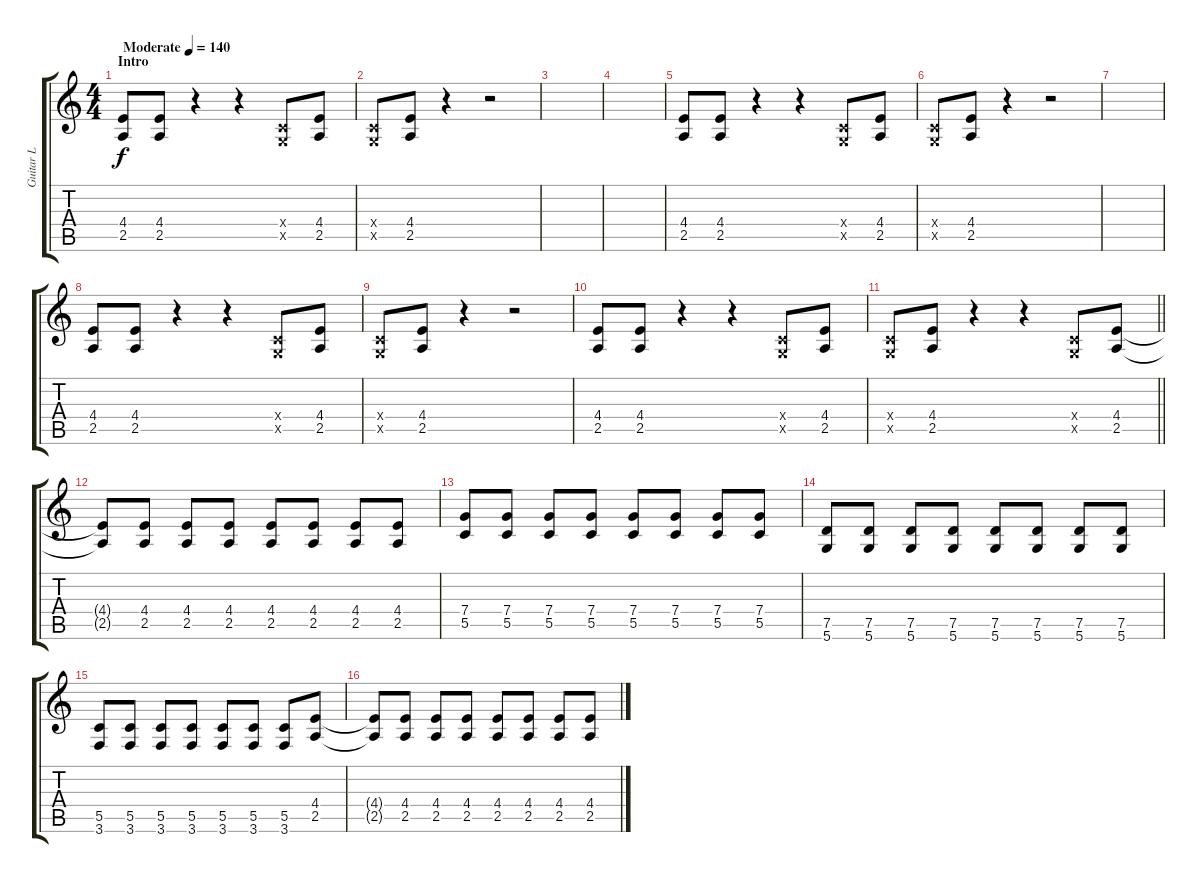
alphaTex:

\track ("Guitar L" "Guitar L") {instrument distortionguitar}
\staff {score tabs}
\tuning (D4 A3 F3 C3 G2 D2) {hide}
\ts (4 4)
\section ("" "Intro")
\tempo (140 "Moderate")
\clef g2
\ks c
(4.4 2.5).8{dy f instrument distortionguitar} (4.4 2.5).8 r.4 r.4 (0.4{x} 0.5{x}).8 (4.4 2.5).8 |
(0.4{x} 0.5{x}).8 (4.4 2.5).8 r.4 r.2 |
|
|
(4.4 2.5).8 (4.4 2.5).8 r.4 r.4 (0.4{x} 0.5{x}).8 (4.4 2.5).8 |
(0.4{x} 0.5{x}).8 (4.4 2.5).8 r.4 r.2 |
|
(4.4 2.5).8 (4.4 2.5).8 r.4 r.4 (0.4{x} 0.5{x}).8 (4.4 2.5).8 |
(0.4{x} 0.5{x}).8 (4.4 2.5).8 r.4 r.2 |
(4.4 2.5).8 (4.4 2.5).8 r.4 r.4 (0.4{x} 0.5{x}).8 (4.4 2.5).8 |
\barLineRight lightlight
(0.4{x} 0.5{x}).8 (4.4 2.5).8 r.4 r.4 (0.4{x} 0.5{x}).8 (4.4 2.5).8 |
\section ("" "")
(4.4{t} 2.5{t}).8 (4.4 2.5).8 (4.4 2.5).8 (4.4 2.5).8 (4.4 2.5).8 (4.4 2.5).8 (4.4 2.5).8 (4.4 2.5).8 |
(7.4 5.5).8 (7.4 5.5).8 (7.4 5.5).8 (7.4 5.5).8 (7.4 5.5).8 (7.4 5.5).8 (7.4 5.5).8 (7.4 5.5).8 |
(7.5 5.6).8 (7.5 5.6).8 (7.5 5.6).8 (7.5 5.6).8 (7.5 5.6).8 (7.5 5.6).8 (7.5 5.6).8 (7.5 5.6).8 |
(5.5 3.6).8 (5.5 3.6).8 (5.5 3.6).8 (5.5 3.6).8 (5.5 3.6).8 (5.5 3.6).8 (5.5 3.6).8 (4.4 2.5).8 |
(4.4{t} 2.5{t}).8 (4.4 2.5).8 (4.4 2.5).8 (4.4 2.5).8 (4.4 2.5).8 (4.4 2.5).8 (4.4 2.5).8 (4.4 2.5).8
